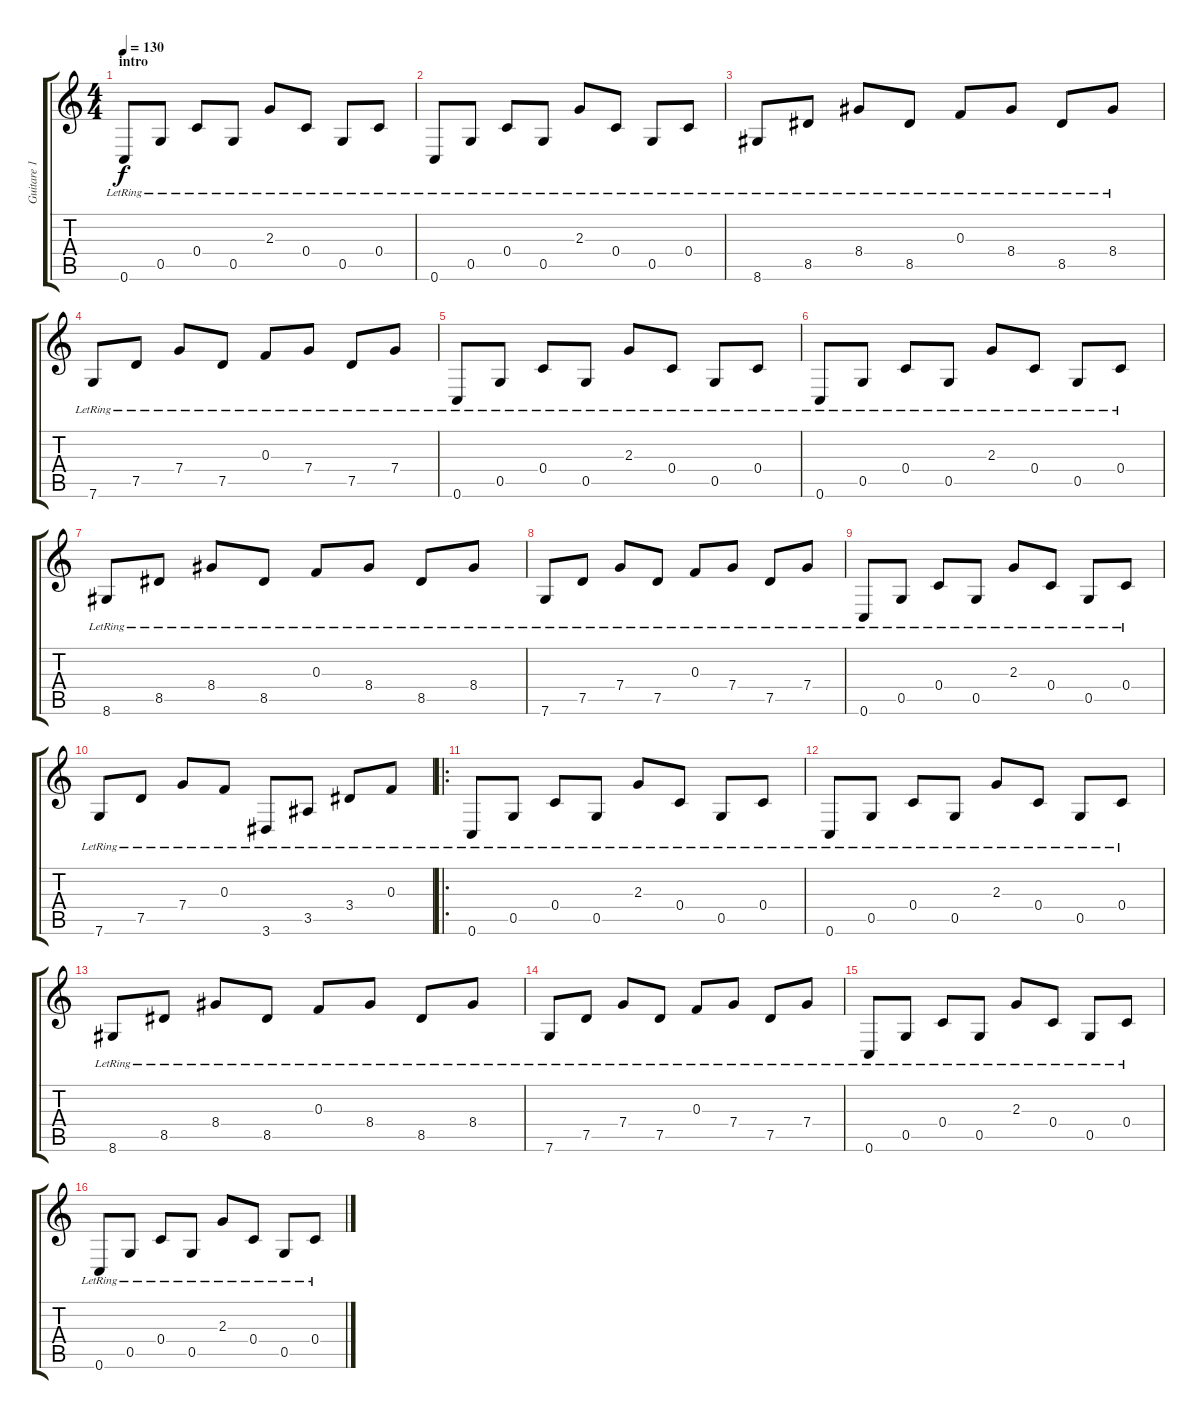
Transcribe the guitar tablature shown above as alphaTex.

\track ("Guitare 1" "Guitare 1") {instrument acousticguitarsteel}
\staff {score tabs}
\tuning (D4 A3 F3 C3 G2 C2) {hide}
\ts (4 4)
\section ("" "intro")
\tempo 130
\clef g2
\ks c
0.6{lr}.8{dy f instrument acousticguitarsteel} 0.5{lr}.8 0.4{lr}.8 0.5{lr}.8 2.3{lr}.8 0.4{lr}.8 0.5{lr}.8 0.4{lr}.8 |
0.6{lr}.8 0.5{lr}.8 0.4{lr}.8 0.5{lr}.8 2.3{lr}.8 0.4{lr}.8 0.5{lr}.8 0.4{lr}.8 |
8.6{lr}.8 8.5{lr}.8 8.4{lr}.8 8.5{lr}.8 0.3{lr}.8 8.4{lr}.8 8.5{lr}.8 8.4{lr}.8 |
7.6{lr}.8 7.5{lr}.8 7.4{lr}.8 7.5{lr}.8 0.3{lr}.8 7.4{lr}.8 7.5{lr}.8 7.4{lr}.8 |
0.6{lr}.8 0.5{lr}.8 0.4{lr}.8 0.5{lr}.8 2.3{lr}.8 0.4{lr}.8 0.5{lr}.8 0.4{lr}.8 |
0.6{lr}.8 0.5{lr}.8 0.4{lr}.8 0.5{lr}.8 2.3{lr}.8 0.4{lr}.8 0.5{lr}.8 0.4{lr}.8 |
8.6{lr}.8 8.5{lr}.8 8.4{lr}.8 8.5{lr}.8 0.3{lr}.8 8.4{lr}.8 8.5{lr}.8 8.4{lr}.8 |
7.6{lr}.8 7.5{lr}.8 7.4{lr}.8 7.5{lr}.8 0.3{lr}.8 7.4{lr}.8 7.5{lr}.8 7.4{lr}.8 |
0.6{lr}.8 0.5{lr}.8 0.4{lr}.8 0.5{lr}.8 2.3{lr}.8 0.4{lr}.8 0.5{lr}.8 0.4{lr}.8 |
7.6{lr}.8 7.5{lr}.8 7.4{lr}.8 0.3{lr}.8 3.6{lr}.8 3.5{lr}.8 3.4{lr}.8 0.3{lr}.8 |
\ro
0.6{lr}.8 0.5{lr}.8 0.4{lr}.8 0.5{lr}.8 2.3{lr}.8 0.4{lr}.8 0.5{lr}.8 0.4{lr}.8 |
0.6{lr}.8 0.5{lr}.8 0.4{lr}.8 0.5{lr}.8 2.3{lr}.8 0.4{lr}.8 0.5{lr}.8 0.4{lr}.8 |
8.6{lr}.8 8.5{lr}.8 8.4{lr}.8 8.5{lr}.8 0.3{lr}.8 8.4{lr}.8 8.5{lr}.8 8.4{lr}.8 |
7.6{lr}.8 7.5{lr}.8 7.4{lr}.8 7.5{lr}.8 0.3{lr}.8 7.4{lr}.8 7.5{lr}.8 7.4{lr}.8 |
0.6{lr}.8 0.5{lr}.8 0.4{lr}.8 0.5{lr}.8 2.3{lr}.8 0.4{lr}.8 0.5{lr}.8 0.4{lr}.8 |
0.6{lr}.8 0.5{lr}.8 0.4{lr}.8 0.5{lr}.8 2.3{lr}.8 0.4{lr}.8 0.5{lr}.8 0.4{lr}.8
